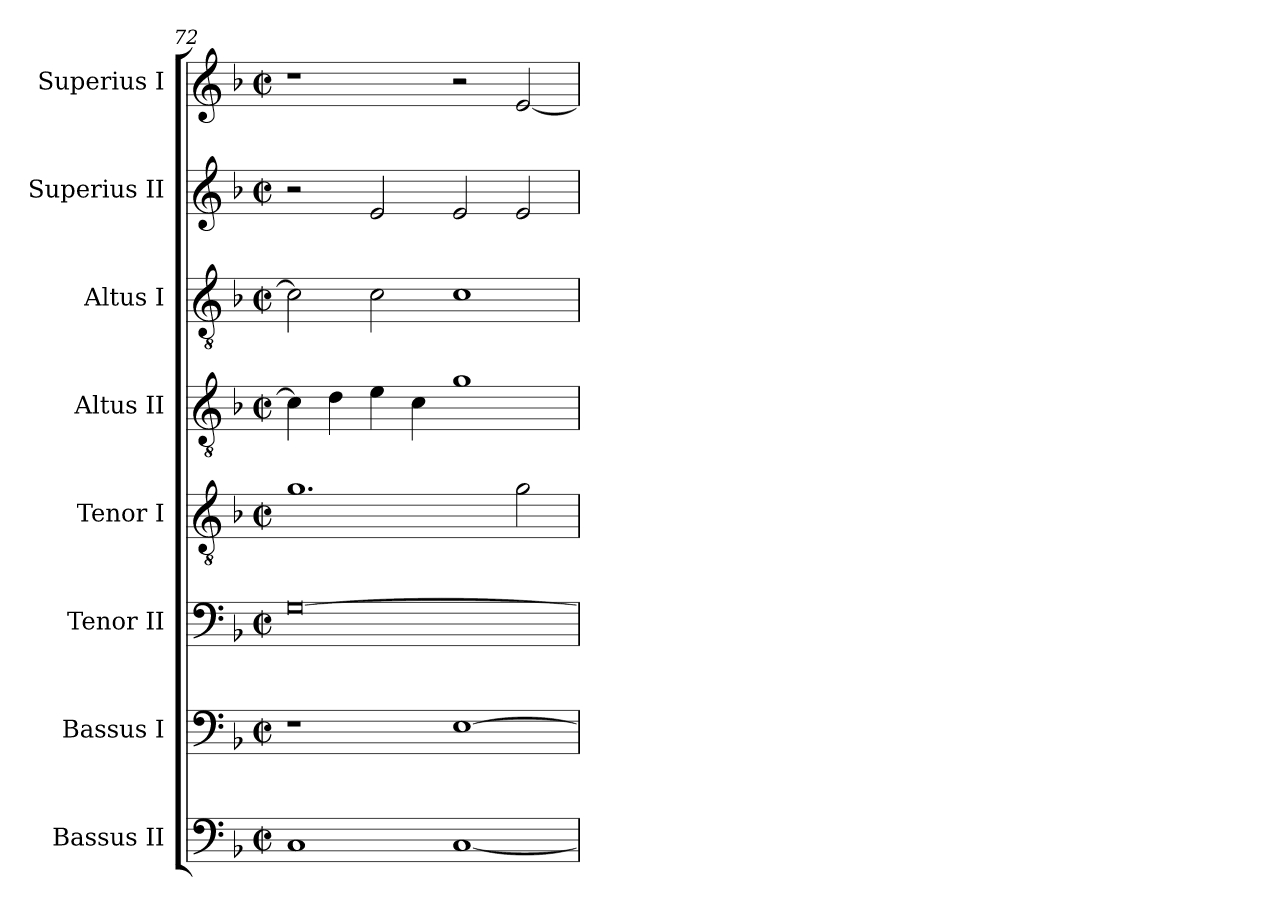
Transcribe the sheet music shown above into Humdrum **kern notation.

**kern	**kern	**kern	**kern	**kern	**kern	**kern	**kern
*part8	*part7	*part6	*part5	*part4	*part3	*part2	*part1
*staff8	*staff7	*staff6	*staff5	*staff4	*staff3	*staff2	*staff1
*I"Bassus II	*I"Bassus I	*I"Tenor II	*I"Tenor I	*I"Altus II	*I"Altus I	*I"Superius II	*I"Superius I
*I'B. II	*I'B. I	*I'T. II	*I'T. I	*I'A. II	*I'A. I	*I'S. II	*I'S. I
*clefF4	*clefF4	*clefF4	*clefGv2	*clefGv2	*clefGv2	*clefG2	*clefG2
*	*	*	*ITrd7c12	*ITrd7c12	*ITrd7c12	*	*
*k[b-]	*k[b-]	*k[b-]	*k[b-]	*k[b-]	*k[b-]	*k[b-]	*k[b-]
*F:	*F:	*F:	*F:	*F:	*F:	*F:	*F:
*M2/2	*M2/2	*M2/2	*M2/2	*M2/2	*M2/2	*M2/2	*M2/2
*met(c|)	*met(c|)	*met(c|)	*met(c|)	*met(c|)	*met(c|)	*met(c|)	*met(c|)
=72	=72	=72	=72	=72	=72	=72	=72
1Ci	1r	[>0Gi	1.Gi	4Ci\]	2Ci\]	2r	1r
.	.	.	.	4Di\	.	.	.
.	.	.	.	4Ei\	2Ci\	2ei/	.
.	.	.	.	4Ci\	.	.	.
[<1Ci	[>1Ei	.	.	1Gi	1Ci	2ei/	2r
.	.	.	2Gi\	.	.	2ei/	[<2ei/
=	=	=	=	=	=	=	=
*-	*-	*-	*-	*-	*-	*-	*-
